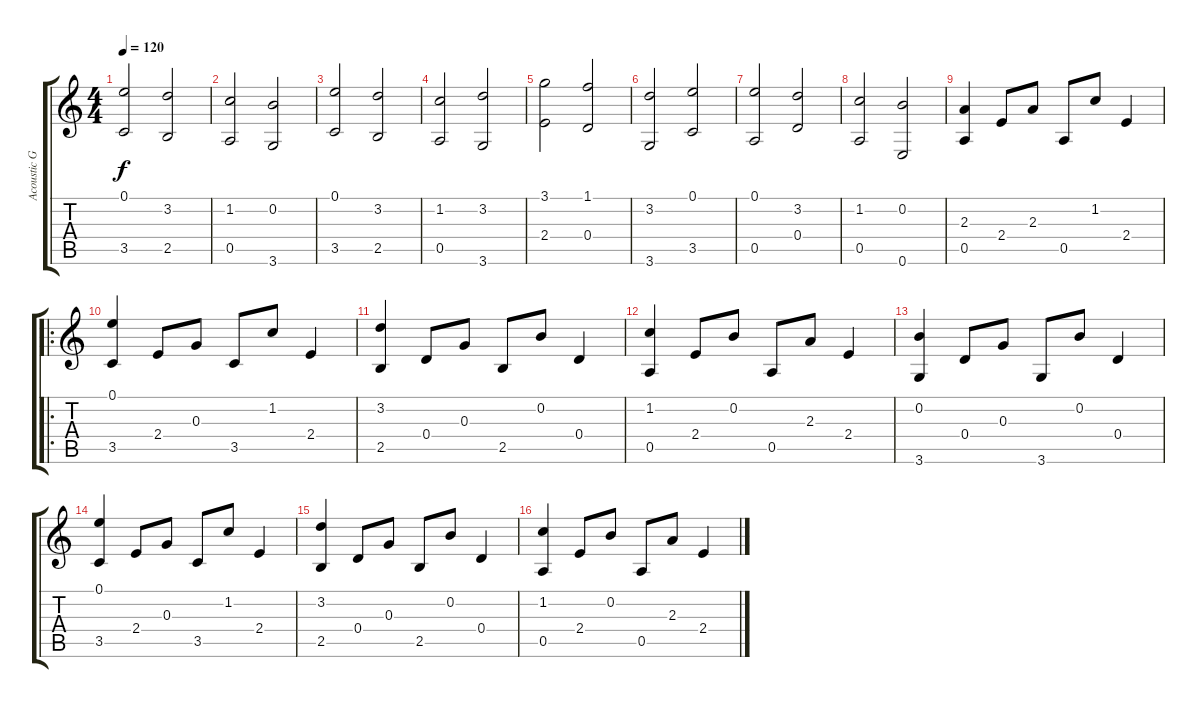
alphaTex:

\track ("Acoustic Guitar" "Acoustic G") {instrument acousticguitarnylon}
\staff {score tabs}
\tuning (E4 B3 G3 D3 A2 E2) {hide}
\ts (4 4)
\tempo 120
\clef g2
\ks c
(0.1 3.5).2{dy f instrument acousticguitarnylon} (3.2 2.5).2 |
(1.2 0.5).2 (0.2 3.6).2 |
(0.1 3.5).2 (3.2 2.5).2 |
(1.2 0.5).2 (3.2 3.6).2 |
(3.1 2.4).2 (1.1 0.4).2 |
(3.2 3.6).2 (0.1 3.5).2 |
(0.1 0.5).2 (3.2 0.4).2 |
(1.2 0.5).2 (0.2 0.6).2 |
(2.3 0.5).4 2.4.8 2.3.8 0.5.8 1.2.8 2.4.4 |
\ro
(0.1 3.5).4 2.4.8 0.3.8 3.5.8 1.2.8 2.4.4 |
(3.2 2.5).4 0.4.8 0.3.8 2.5.8 0.2.8 0.4.4 |
(1.2 0.5).4 2.4.8 0.2.8 0.5.8 2.3.8 2.4.4 |
(0.2 3.6).4 0.4.8 0.3.8 3.6.8 0.2.8 0.4.4 |
(0.1 3.5).4 2.4.8 0.3.8 3.5.8 1.2.8 2.4.4 |
(3.2 2.5).4 0.4.8 0.3.8 2.5.8 0.2.8 0.4.4 |
(1.2 0.5).4 2.4.8 0.2.8 0.5.8 2.3.8 2.4.4
